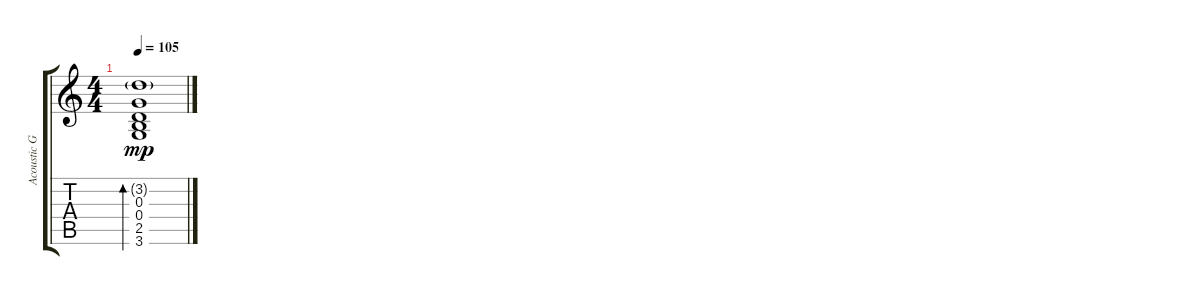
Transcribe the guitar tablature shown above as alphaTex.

\track ("Acoustic Guitar" "Acoustic G") {instrument acousticguitarnylon}
\staff {score tabs}
\tuning (E4 B3 G3 D3 A2 E2) {hide}
\ts (4 4)
\tempo 105
\clef g2
\ks c
(3.2{g} 0.3 0.4 2.5 3.6).1{bd 60 dy mp}
